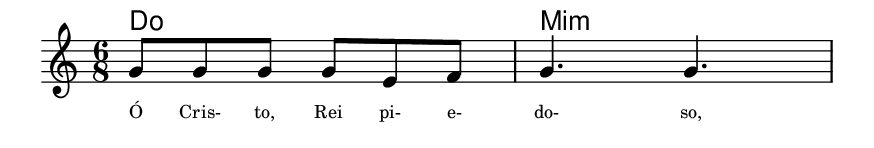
\version "2.20.0"
#(set! paper-alist (cons '("linha" . (cons (* 148 mm) (* 25 mm))) paper-alist))

\paper {
  #(set-paper-size "linha")
  ragged-right = ##f
}

\language "portugues"


harmonia = \chordmode {
    %\partial 8
%harmonia
  do2. mi:m
%/harmonia
}
melodia = \fixed do' {
    \key do \major
    \time 6/8
    %\partial 8
%recitação
  sol8 sol sol sol mi fa
  sol4. sol4.
%/recitação
}
letra = \lyricmode {
    \teeny
    Ó Cris- to, Rei pi- e- do- so,
    %\tweak self-alignment-X #-1 \markup{\bold{dei}-me por pie-}
    %\tweak self-alignment-X #-1 \markup{\bold{da}de e escu-}
    %\tweak self-alignment-X #-1 \markup{\bold{tai} minha ora-}
    %\tweak self-alignment-X #-1 \markup{\bold{ção!}}
}

\book {
  \paper {
      indent = 0\mm
      scoreTitleMarkup = \markup {
          %\with-color #red
          \fromproperty #'header:piece
      }
  }
  \header {
    %piece = "Ant. 1"
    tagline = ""
  }
  \score {
    <<
      \new ChordNames {
        \set chordChanges = ##t
		\set noChordSymbol = ""
        \harmonia
      }
      \new Voice = "canto" { \melodia }
      \new Lyrics \lyricsto "canto" \letra
    >>
  }
}
